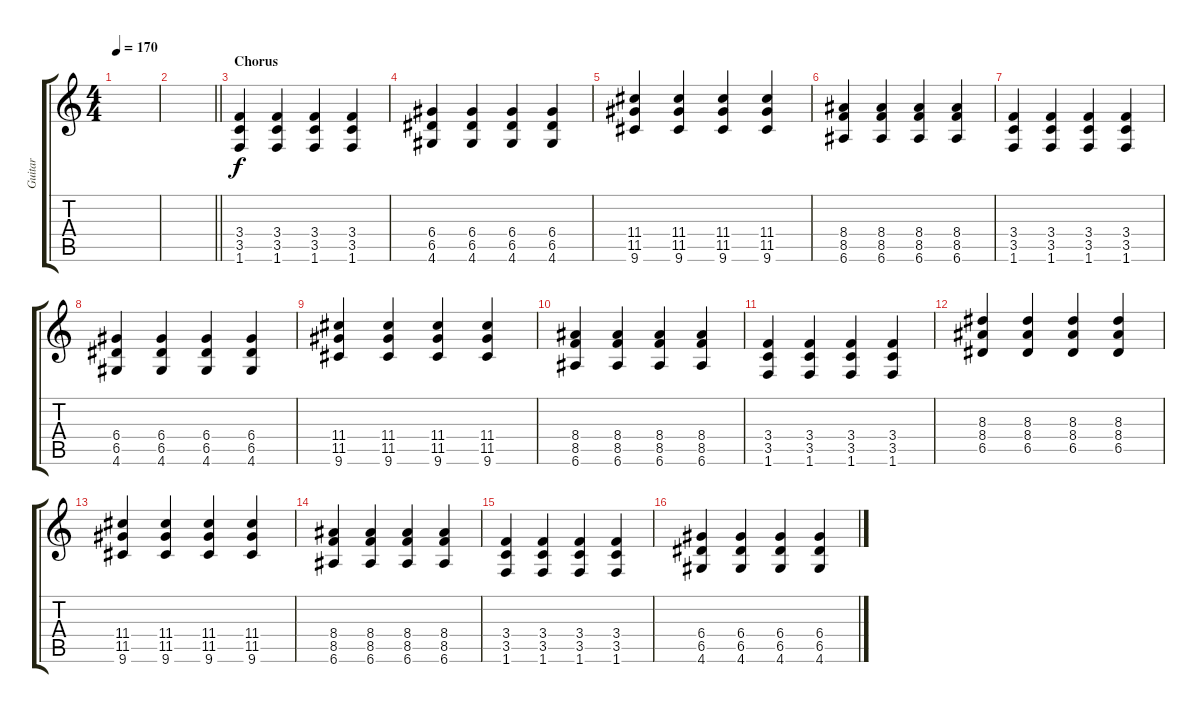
\track ("Guitar" "Guitar") {instrument distortionguitar}
\staff {score tabs}
\tuning (E4 B3 G3 D3 A2 E2) {hide}
\ts (4 4)
\tempo 170
\clef g2
\ks c
|
\barLineRight lightlight
|
\section ("" "Chorus")
(3.4 3.5 1.6).4{volume 10} (3.4 3.5 1.6).4 (3.4 3.5 1.6).4 (3.4 3.5 1.6).4 |
(6.4 6.5 4.6).4 (6.4 6.5 4.6).4 (6.4 6.5 4.6).4 (6.4 6.5 4.6).4 |
(11.4 11.5 9.6).4 (11.4 11.5 9.6).4 (11.4 11.5 9.6).4 (11.4 11.5 9.6).4 |
(8.4 8.5 6.6).4 (8.4 8.5 6.6).4 (8.4 8.5 6.6).4 (8.4 8.5 6.6).4 |
(3.4 3.5 1.6).4 (3.4 3.5 1.6).4 (3.4 3.5 1.6).4 (3.4 3.5 1.6).4 |
(6.4 6.5 4.6).4 (6.4 6.5 4.6).4 (6.4 6.5 4.6).4 (6.4 6.5 4.6).4 |
(11.4 11.5 9.6).4 (11.4 11.5 9.6).4 (11.4 11.5 9.6).4 (11.4 11.5 9.6).4 |
(8.4 8.5 6.6).4 (8.4 8.5 6.6).4 (8.4 8.5 6.6).4 (8.4 8.5 6.6).4 |
(3.4 3.5 1.6).4 (3.4 3.5 1.6).4 (3.4 3.5 1.6).4 (3.4 3.5 1.6).4 |
(8.3 8.4 6.5).4 (8.3 8.4 6.5).4 (8.3 8.4 6.5).4 (8.3 8.4 6.5).4 |
(11.4 11.5 9.6).4 (11.4 11.5 9.6).4 (11.4 11.5 9.6).4 (11.4 11.5 9.6).4 |
(8.4 8.5 6.6).4 (8.4 8.5 6.6).4 (8.4 8.5 6.6).4 (8.4 8.5 6.6).4 |
(3.4 3.5 1.6).4 (3.4 3.5 1.6).4 (3.4 3.5 1.6).4 (3.4 3.5 1.6).4 |
(6.4 6.5 4.6).4 (6.4 6.5 4.6).4 (6.4 6.5 4.6).4 (6.4 6.5 4.6).4
